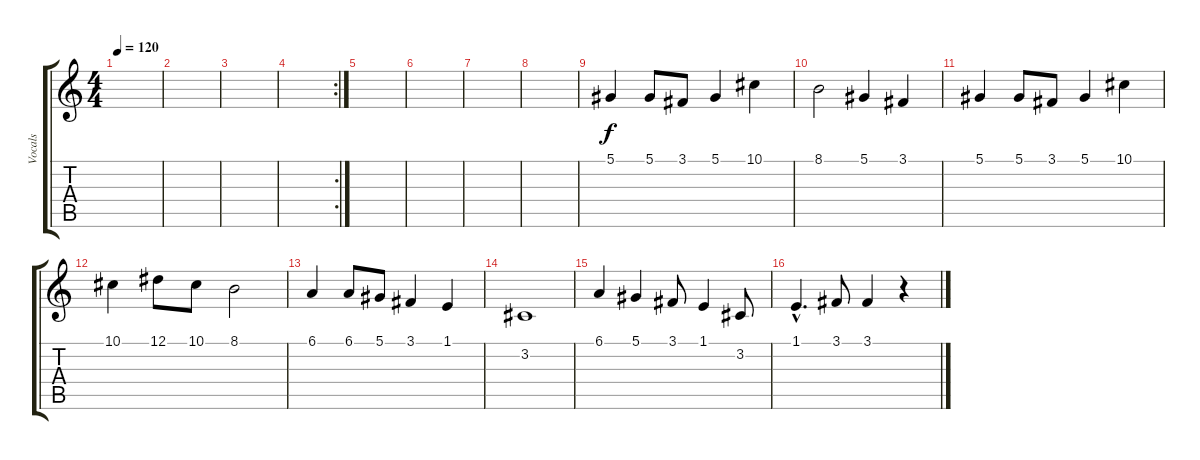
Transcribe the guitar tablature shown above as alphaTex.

\track ("Vocals" "Vocals") {instrument pad4choir}
\staff {score tabs}
\tuning (Eb4 Bb3 Gb3 Db3 Ab2 Eb2) {hide}
\ts (4 4)
\tempo 120
\clef g2
\ks c
|
|
|
\rc 2
|
|
|
|
|
5.1.4 5.1.8 3.1.8 5.1.4 10.1.4 |
8.1.2 5.1.4 3.1.4 |
5.1.4 5.1.8 3.1.8 5.1.4 10.1.4 |
10.1.4 12.1.8 10.1.8 8.1.2 |
6.1.4 6.1.8 5.1.8 3.1.4 1.1.4 |
3.2.1 |
6.1.4 5.1.4 3.1.8 1.1.4 3.2.8 |
1.1{hac}.4{d} 3.1.8 3.1.4 r.4
